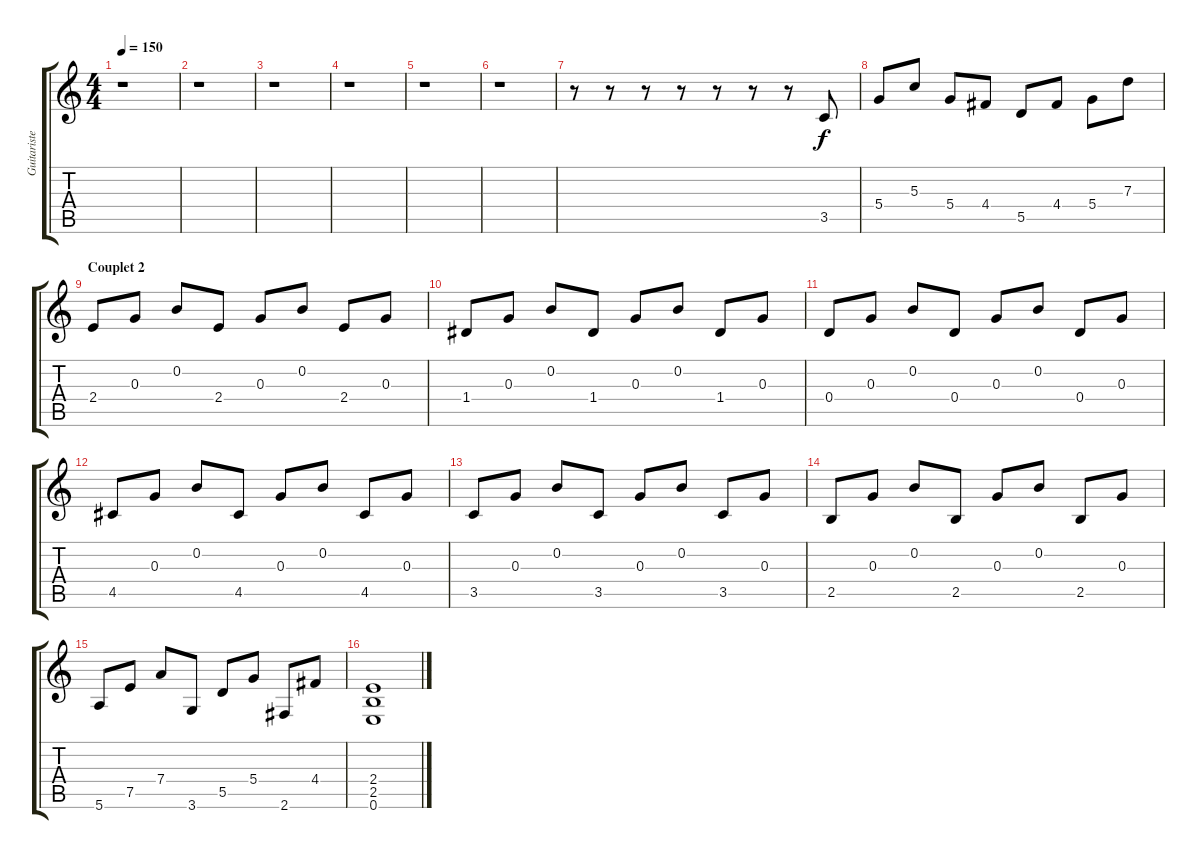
\track ("Guitariste clean" "Guitariste") {instrument acousticguitarsteel}
\staff {score tabs}
\tuning (E4 B3 G3 D3 A2 E2) {hide}
\ts (4 4)
\tempo 150
\clef g2
\ks c
r.1{dy f} |
r.1 |
r.1 |
r.1 |
r.1 |
r.1 |
r.8 r.8 r.8 r.8 r.8 r.8 r.8 3.5.8 |
5.4.8 5.3.8 5.4.8 4.4.8 5.5.8 4.4.8 5.4.8 7.3.8 |
\section ("" "Couplet 2")
2.4.8 0.3.8 0.2.8 2.4.8 0.3.8 0.2.8 2.4.8 0.3.8 |
1.4.8 0.3.8 0.2.8 1.4.8 0.3.8 0.2.8 1.4.8 0.3.8 |
0.4.8 0.3.8 0.2.8 0.4.8 0.3.8 0.2.8 0.4.8 0.3.8 |
4.5.8 0.3.8 0.2.8 4.5.8 0.3.8 0.2.8 4.5.8 0.3.8 |
3.5.8 0.3.8 0.2.8 3.5.8 0.3.8 0.2.8 3.5.8 0.3.8 |
2.5.8 0.3.8 0.2.8 2.5.8 0.3.8 0.2.8 2.5.8 0.3.8 |
5.6.8 7.5.8 7.4.8 3.6.8 5.5.8 5.4.8 2.6.8 4.4.8 |
(2.4 2.5 0.6).1
